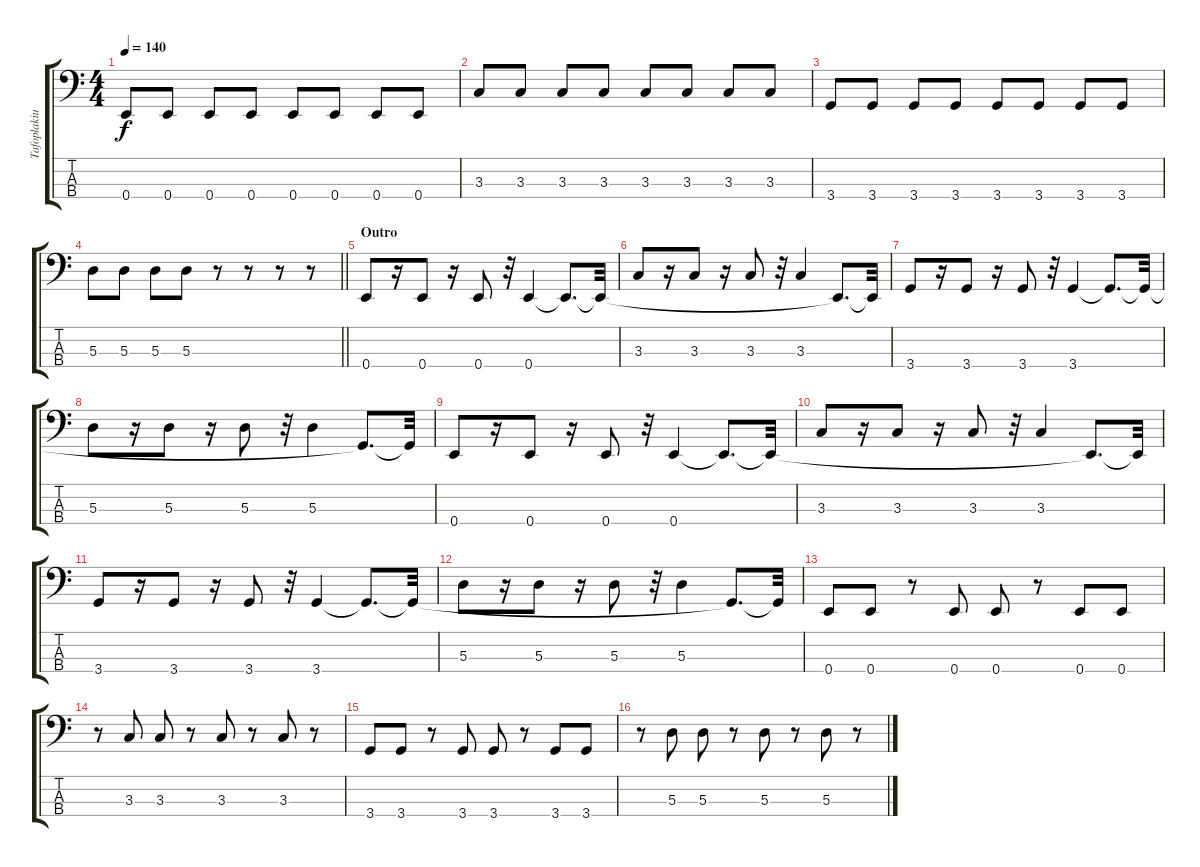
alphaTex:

\track ("Tafoplakium" "Tafoplakiu") {instrument electricbassfinger}
\staff {score tabs}
\tuning (G2 D2 A1 E1) {hide}
\ts (4 4)
\tempo 140
\clef f4
\ks c
0.4.8{dy f} 0.4.8 0.4.8 0.4.8 0.4.8 0.4.8 0.4.8 0.4.8 |
3.3.8 3.3.8 3.3.8 3.3.8 3.3.8 3.3.8 3.3.8 3.3.8 |
3.4.8 3.4.8 3.4.8 3.4.8 3.4.8 3.4.8 3.4.8 3.4.8 |
\barLineRight lightlight
5.3.8 5.3.8 5.3.8 5.3.8 r.8 r.8 r.8 r.8 |
\section ("" "Outro")
0.4.8 r.16 0.4.8 r.16 0.4.8 r.32 0.4.4 0.4{t}.8{d} 0.4{t}.32 |
3.3.8 r.16 3.3.8 r.16 3.3.8 r.32 3.3.4 0.4{t}.8{d} 0.4{t}.32 |
3.4.8 r.16 3.4.8 r.16 3.4.8 r.32 3.4.4 3.4{t}.8{d} 3.4{t}.32 |
5.3.8 r.16 5.3.8 r.16 5.3.8 r.32 5.3.4 3.4{t}.8{d} 3.4{t}.32 |
0.4.8 r.16 0.4.8 r.16 0.4.8 r.32 0.4.4 0.4{t}.8{d} 0.4{t}.32 |
3.3.8 r.16 3.3.8 r.16 3.3.8 r.32 3.3.4 0.4{t}.8{d} 0.4{t}.32 |
3.4.8 r.16 3.4.8 r.16 3.4.8 r.32 3.4.4 3.4{t}.8{d} 3.4{t}.32 |
5.3.8 r.16 5.3.8 r.16 5.3.8 r.32 5.3.4 3.4{t}.8{d} 3.4{t}.32 |
0.4.8 0.4.8 r.8 0.4.8 0.4.8 r.8 0.4.8 0.4.8 |
r.8 3.3.8 3.3.8 r.8 3.3.8 r.8 3.3.8 r.8 |
3.4.8 3.4.8 r.8 3.4.8 3.4.8 r.8 3.4.8 3.4.8 |
r.8 5.3.8 5.3.8 r.8 5.3.8 r.8 5.3.8 r.8
